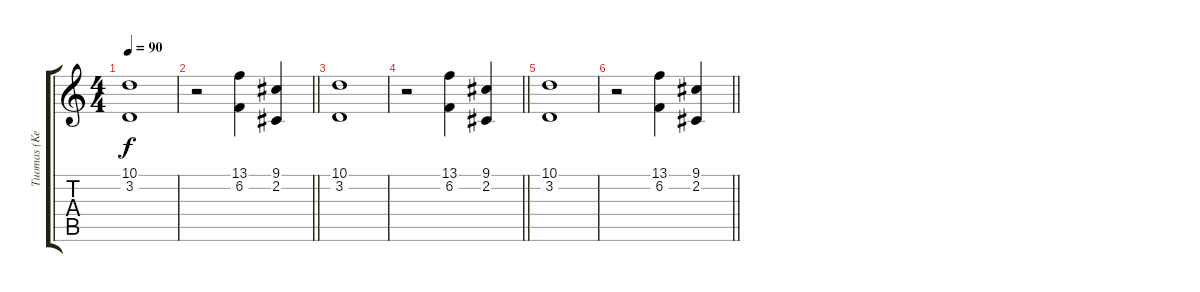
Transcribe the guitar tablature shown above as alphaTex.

\track ("Tuomas (Keyboards 2)" "Tuomas (Ke") {instrument fx5brightness}
\staff {score tabs}
\tuning (E4 B3 G3 D3 A2 E2) {hide}
\ts (4 4)
\tempo 90
\clef g2
\ks c
(10.1 3.2).1{dy f} |
\barLineRight lightlight
r.2 (13.1 6.2).4 (9.1 2.2).4 |
(10.1 3.2).1 |
\barLineRight lightlight
r.2 (13.1 6.2).4 (9.1 2.2).4 |
(10.1 3.2).1 |
\barLineRight lightlight
r.2 (13.1 6.2).4 (9.1 2.2).4
